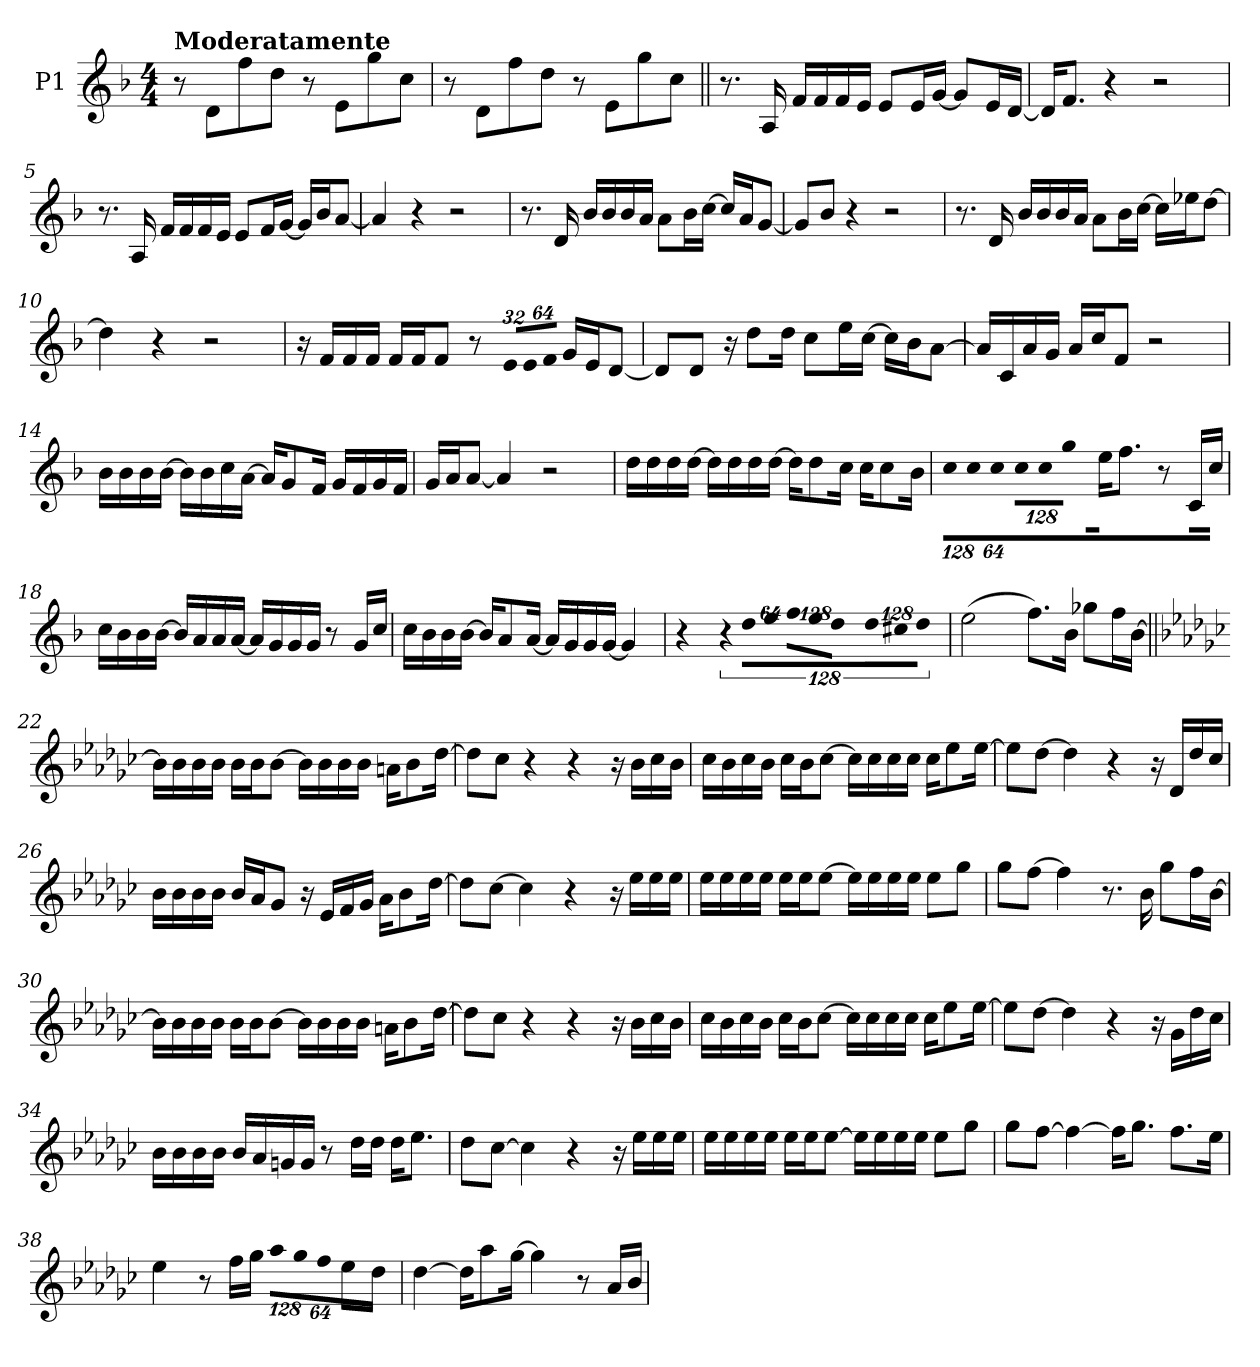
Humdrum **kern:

**kern
*part1
*staff1
*I"P1
!!LO:PB:g=z
*clefG2
*k[b-]
*d:
*M4/4
=1
!LO:TX:a:B:t=Moderatamente
8r
8di\L
8ffi\
8ddi\J
8r
8ei\L
*MM75
8ggi\
8cci\J
=2
8r
8di\L
8ffi\
8ddi\J
8r
8ei\L
8ggi\
8cci\J
=3||
8.r
16Ai/
16fi/LL
16fi/
16fi/
16ei/JJ
8ei/L
16ei/L
[<16gi/JJ
8gi/L]
16ei/L
[<16di/JJ
=4
16di/KL]
8.fi/J
4r
2r
!!LO:LB:g=z
=5
8.r
16Ai/
16fi/LL
16fi/
16fi/
16ei/JJ
8ei/L
16fi/L
[<16gi/JJ
16gi/LL]
16b-i/J
[<8ai/J
=6
4ai/]
4r
2r
=7
8.r
16di/
16b-i/LL
16b-i/
16b-i/
16ai/JJ
8ai\L
16b-i\L
[>16cci\JJ
16cci/LL]
16ai/J
[<8gi/J
=8
8gi/L]
8b-i/J
4r
2r
!!LO:LB:g=z
=9
8.r
16di/
16b-i/LL
16b-i/
16b-i/
16ai/JJ
8ai\L
16b-i\L
[>16cci\JJ
16cci\LL]
16ee-Xi\J
[>8ddi\J
=10
4ddi\]
4r
2r
=11
16r
16fi/LL
16fi/
16fi/JJ
16fi/LL
16fi/J
8fi/J
8r
*Xbrackettup
!LO:N:vis=16
512%21ei/LL
!LO:N:vis=16
1024%43ei/
!LO:N:vis=16
1024%43fi/JJ
16gi/LL
16ei/J
[<8di/J
!!LO:LB:g=z
=12
8di/L]
8di/J
16r
8ddi\L
16ddi\Jk
8cci\L
16eei\L
[>16cci\JJ
16cci\LL]
16b-i\J
[>8ai\J
=13
16ai/LL]
16ci/
16ai/
16gi/JJ
16ai/LL
16cci/J
8fi/J
2r
=14
16b-i\LL
16b-i\
16b-i\
[>16b-i\JJ
16b-i\LL]
16b-i\
16cci\
[>16ai\JJ
16ai/KL]
8gi/
16fi/Jk
16gi/LL
16fi/
16gi/
16fi/JJ
=15
16gi/LL
16ai/J
[<8ai/J
4ai/]
2r
!!LO:LB:g=z
=16
16ddi\LL
16ddi\
16ddi\
[>16ddi\JJ
16ddi\LL]
16ddi\
16ddi\
[>16ddi\JJ
16ddi\KL]
8ddi\
16cci\Jk
16cci\KL
8cci\
16b-i\Jk
=17
!LO:N:vis=8
1024%85cci\L
!LO:N:vis=8
1024%85cci\
!LO:N:vis=8
512%43cci\J
!LO:N:vis=8
1024%85cci\L
!LO:N:vis=8
1024%85cci\
!LO:N:vis=8
512%43ggi\J
16eei\KL
8.ffi\J
8r
16ci/LL
16cci/JJ
=18
16cci\LL
16b-i\
16b-i\
[>16b-i\JJ
16b-i/LL]
16ai/
16ai/
[<16ai/JJ
16ai/LL]
16gi/
16gi/
16gi/JJ
8r
16gi/LL
16cci/JJ
!!LO:LB:g=z
=19
16cci\LL
16b-i\
16b-i\
[>16b-i\JJ
16b-i/KL]
8ai/
[<16ai/Jk
16ai/LL]
16gi/
16gi/
[<16gi/JJ
4gi/]
=20
4r
*brackettup
!LO:N:vis=8
1024%85r
!LO:N:vis=8
1024%85ddi\L
!LO:N:vis=8
512%43eei\J
*Xbrackettup
!LO:N:vis=8
1024%85ffi\L
!LO:N:vis=8
1024%85eei\
!LO:N:vis=8
512%43ddi\J
!LO:N:vis=8
1024%85ddi\L
!LO:N:vis=8
1024%85cc#Xi\
!LO:N:vis=8
512%43ddi\J
=21
(2eei\
8.ffi\L)
16b-i\Jk
8gg-Xi\L
16ffi\L
[>16b-i\JJ
!!LO:LB:g=z
=22||
*k[b-e-a-d-g-c-]
*e-:
16b-i\LL]
16b-i\
16b-i\
16b-i\JJ
16b-i\LL
16b-i\J
[>8b-i\J
16b-i\LL]
16b-i\
16b-i\
16b-i\JJ
16ani\KL
8b-i\
[>16dd-i\Jk
=23
8dd-i\L]
8cc-i\J
4r
4r
16r
16b-i\LL
16cc-i\
16b-i\JJ
=24
16cc-i\LL
16b-i\
16cc-i\
16b-i\JJ
16cc-i\LL
16b-i\J
[>8cc-i\J
16cc-i\LL]
16cc-i\
16cc-i\
16cc-i\JJ
16cc-i\KL
8ee-i\
[>16ee-i\Jk
!!LO:LB:g=z
=25
8ee-i\L]
[>8dd-i\J
4dd-i\]
4r
16r
16d-i/LL
16dd-i/
16cc-i/JJ
=26
16b-i\LL
16b-i\
16b-i\
16b-i\JJ
16b-i/LL
16a-i/J
8g-i/J
16r
16e-i/LL
16fi/
16g-i/JJ
16a-i\KL
8b-i\
[>16dd-i\Jk
=27
8dd-i\L]
[>8cc-i\J
4cc-i\]
4r
16r
16ee-i\LL
16ee-i\
16ee-i\JJ
=28
16ee-i\LL
16ee-i\
16ee-i\
16ee-i\JJ
16ee-i\LL
16ee-i\J
[>8ee-i\J
16ee-i\LL]
16ee-i\
16ee-i\
16ee-i\JJ
8ee-i\L
8gg-i\J
!!LO:LB:g=z
=29
8gg-i\L
[>8ffi\J
4ffi\]
8.r
16b-i\
8gg-i\L
16ffi\L
[>16b-i\JJ
=30
16b-i\LL]
16b-i\
16b-i\
16b-i\JJ
16b-i\LL
16b-i\J
[>8b-i\J
16b-i\LL]
16b-i\
16b-i\
16b-i\JJ
16ani\KL
8b-i\
[>16dd-i\Jk
=31
8dd-i\L]
8cc-i\J
4r
4r
16r
16b-i\LL
16cc-i\
16b-i\JJ
=32
16cc-i\LL
16b-i\
16cc-i\
16b-i\JJ
16cc-i\LL
16b-i\J
[>8cc-i\J
16cc-i\LL]
16cc-i\
16cc-i\
16cc-i\JJ
16cc-i\KL
8ee-i\
[>16ee-i\Jk
!!LO:LB:g=z
=33
8ee-i\L]
[>8dd-i\J
4dd-i\]
4r
16r
16g-i\LL
16dd-i\
16cc-i\JJ
=34
16b-i\LL
16b-i\
16b-i\
16b-i\JJ
16b-i/LL
16a-i/
16gni/
16gi/JJ
8r
16dd-i\LL
16dd-i\JJ
16dd-i\KL
8.ee-i\J
=35
8dd-i\L
[>8cc-i\J
4cc-i\]
4r
16r
16ee-i\LL
16ee-i\
16ee-i\JJ
=36
16ee-i\LL
16ee-i\
16ee-i\
16ee-i\JJ
16ee-i\LL
16ee-i\J
[>8ee-i\J
16ee-i\LL]
16ee-i\
16ee-i\
16ee-i\JJ
8ee-i\L
8gg-i\J
!!LO:PB:g=z
=37
8gg-i\L
[>8ffi\J
4ffi\_>
16ffi\KL]
8.gg-i\J
8.ffi\L
16ee-i\Jk
=38
4ee-i\
8r
16ffi\LL
16gg-i\JJ
!LO:N:vis=8
1024%85aa-i\L
!LO:N:vis=8
1024%85gg-i\
!LO:N:vis=8
512%43ffi\J
8ee-i\L
8dd-i\J
=39
[>4dd-i\
16dd-i\KL]
8aa-i\
[>16gg-i\Jk
4gg-i\]
8r
16a-i/LL
16b-i/JJ
=
*-
